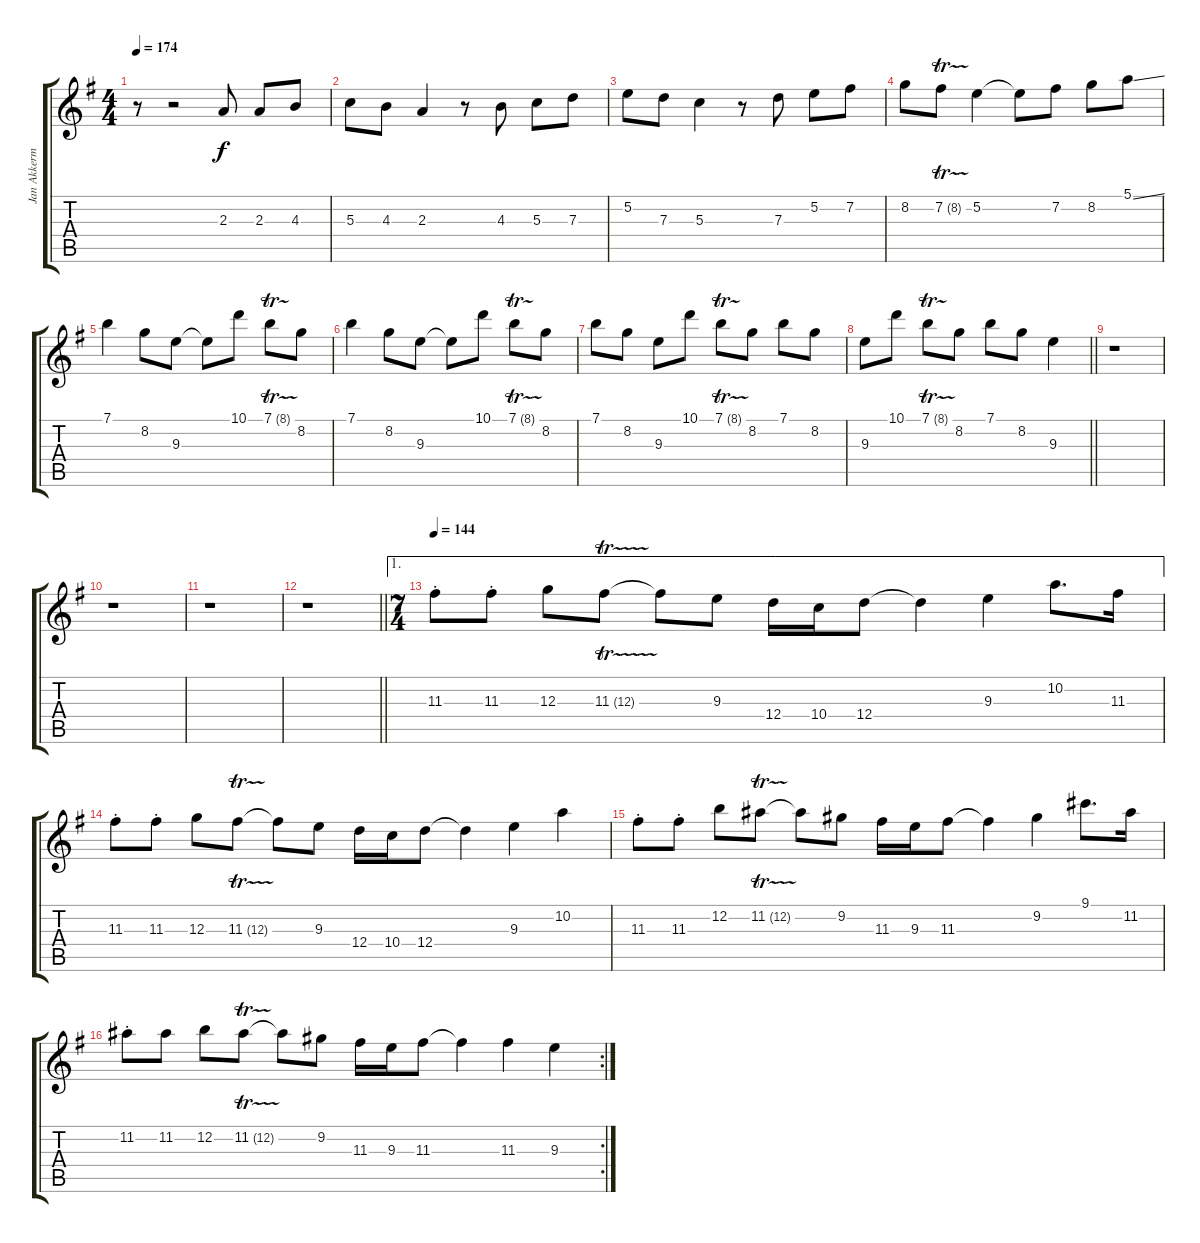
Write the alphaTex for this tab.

\track ("Jan Akkerman - El. Guitar (Clean)" "Jan Akkerm") {instrument electricguitarclean}
\staff {score tabs}
\tuning (E4 B3 G3 D3 A2 E2) {hide}
\ts (4 4)
\tempo 174
\clef g2
\ks g
r.8{dy f} r.2 2.3.8 2.3.8 4.3.8 |
5.3.8 4.3.8 2.3.4 r.8 4.3.8 5.3.8 7.3.8 |
5.2.8 7.3.8 5.3.4 r.8 7.3.8 5.2.8 7.2.8 |
8.2.8 7.2{tr (8 32)}.8 5.2.4 5.2{t}.8 7.2.8 8.2.8 5.1{ss}.8 |
7.1.4 8.2.8 9.3.8 9.3{t}.8 10.1.8 7.1{tr (8 32)}.8 8.2.8 |
7.1.4 8.2.8 9.3.8 9.3{t}.8 10.1.8 7.1{tr (8 32)}.8 8.2.8 |
7.1.8 8.2.8 9.3.8 10.1.8 7.1{tr (8 32)}.8 8.2.8 7.1.8 8.2.8 |
\barLineRight lightlight
9.3.8 10.1.8 7.1{tr (8 32)}.8 8.2.8 7.1.8 8.2.8 9.3.4 |
r.1 |
r.1 |
r.1 |
\barLineRight lightlight
r.1 |
\ae 1
\ts (7 4)
\tempo 144
11.3{st}.8 11.3{st}.8 12.3.8 11.3{tr (12 32)}.8 11.3{t}.8 9.3.8 12.4.16 10.4.16 12.4.8 12.4{t}.4 9.3.4 10.2.8{d} 11.3.16 |
11.3{st}.8 11.3{st}.8 12.3.8 11.3{tr (12 32)}.8 11.3{t}.8 9.3.8 12.4.16 10.4.16 12.4.8 12.4{t}.4 9.3.4 10.2.4 |
11.3{st}.8 11.3{st}.8 12.2.8 11.2{tr (12 32)}.8 11.2{t}.8 9.2.8 11.3.16 9.3.16 11.3.8 11.3{t}.4 9.2.4 9.1.8{d} 11.2.16 |
\rc 2
11.2{st}.8 11.2.8 12.2.8 11.2{tr (12 32)}.8 11.2{t}.8 9.2.8 11.3.16 9.3.16 11.3.8 11.3{t}.4 11.3.4 9.3.4
